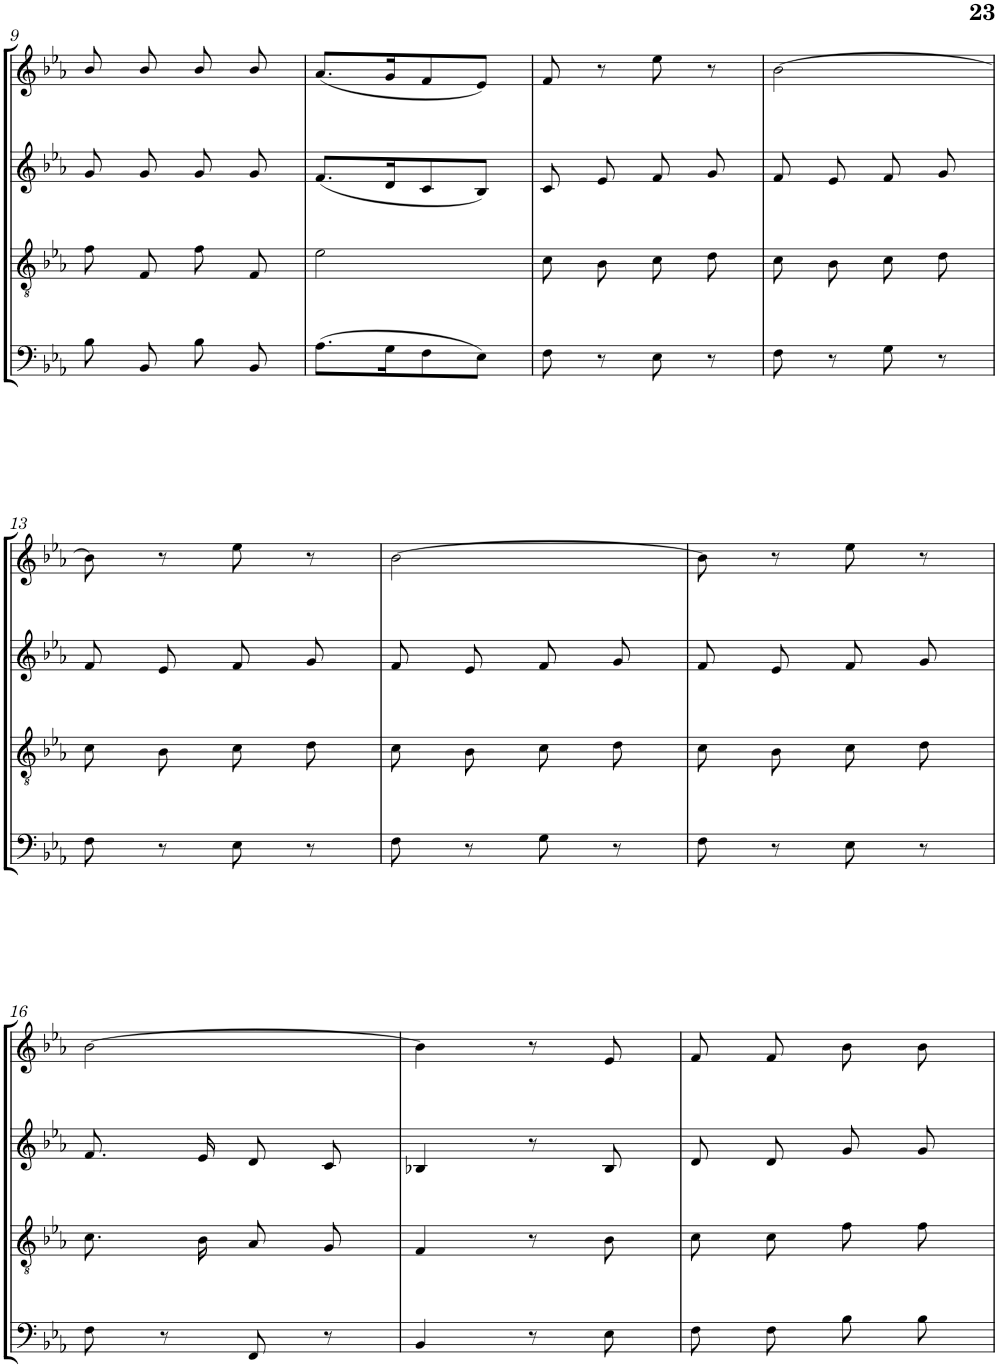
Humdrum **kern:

**kern	**kern	**kern	**kern	**kern
*part5	*part4	*part3	*part2	*part1
*staff5	*staff4	*staff3	*staff2	*staff1
*I"BASSES	*I"TÉNORS	*I"CONTRALTOS	*I"SOPRANOS	*I"Soprano solo
!!LO:PB:g=z
*clefF4	*clefGv2	*clefG2	*clefG2	*clefG2
*k[b-e-a-]	*k[b-e-a-]	*k[b-e-a-]	*k[b-e-a-]	*k[b-e-a-]
*M2/4	*M2/4	*M2/4	*M2/4	*M2/4
=9	=9	=9	=9	=9
8B-\	8f\L	8g/	8b-/	2r
8BB-/	8F\J	8g/	8b-/	.
8B-\	8f\L	8g/	8b-/	.
8BB-/	8F\J	8g/	8b-/	.
=10	=10	=10	=10	=10
(8.A-\L	2e-\	(8.f/L	(8.a-/L	2r
16G\K	.	16d/K	16g/K	.
8F\	.	8c/	8f/	.
8E-\J)	.	8B-/J)	8e-/J)	.
=11	=11	=11	=11	=11
8F\	8c\L	8c/	8f/	2r
8r	8B-\J	8e-/	8r	.
8E-\	8c\L	8f/	8ee-\	.
8r	8d\J	8g/	8r	.
=12	=12	=12	=12	=12
8F\	8c\L	8f/	[2b-\	2r
8r	8B-\J	8e-/	.	.
8G\	8c\L	8f/	.	.
8r	8d\J	8g/	.	.
!!LO:LB:g=z
=13	=13	=13	=13	=13
8F\	8c\L	8f/	8b-\]	2r
8r	8B-\J	8e-/	8r	.
8E-\	8c\L	8f/	8ee-\	.
8r	8d\J	8g/	8r	.
=14	=14	=14	=14	=14
8F\	8c\L	8f/	[2b-\	2r
8r	8B-\J	8e-/	.	.
8G\	8c\L	8f/	.	.
8r	8d\J	8g/	.	.
=15	=15	=15	=15	=15
8F\	8c\L	8f/	8b-\]	2r
8r	8B-\J	8e-/	8r	.
8E-\	8c\L	8f/	8ee-\	.
8r	8d\J	8g/	8r	.
!!LO:LB:g=z
=16	=16	=16	=16	=16
8F\	8.c\L	8.f/	[2b-\	2r
8r	.	.	.	.
.	16B-\Jk	16e-/	.	.
8FF/	8A-/L	8d/	.	.
8r	8G/J	8c/	.	.
=17	=17	=17	=17	=17
4BB-/	4F/	4B-X/	4b-\]	2r
8r	8r	8r	8r	.
8E-\	8B-\	8B-/	8e-/	.
=18	=18	=18	=18	=18
8F\	8c\L	8d/	8f/	2r
8F\	8c\J	8d/	8f/	.
8B-\	8f\L	8g/	8b-\	.
8B-\	8f\J	8g/	8b-\	.
=	=	=	=	=
*-	*-	*-	*-	*-
